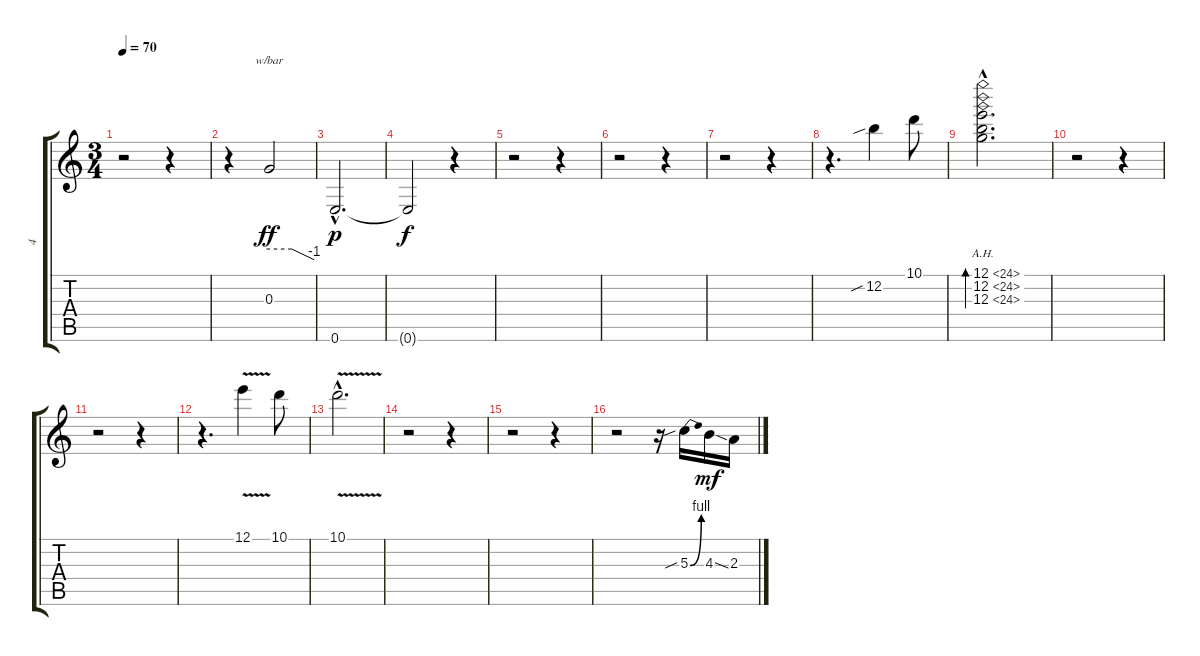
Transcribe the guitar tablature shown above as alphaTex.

\track ("4" "4") {instrument electricguitarclean}
\staff {score tabs}
\tuning (E4 B3 G3 D3 A2 E2) {hide}
\ts (3 4)
\tempo 70
\clef g2
\ks c
r.2{dy pp} r.4 |
r.4{volume 0} 0.3.2{tbe (custom default 0 0 30 0 60 -4) dy ff volume 15 instrument overdrivenguitar} |
0.6{hac}.2{d dy p} |
0.6{t}.2{dy f} r.4 |
r.2 r.4 |
r.2 r.4 |
r.2 r.4 |
r.4{d instrument electricguitarclean} 12.2{sib}.4 10.1.8 |
(12.1{ah 12 hac} 12.2{ah 12 hac} 12.3{ah 12 hac}).2{d bd 120} |
r.2 r.4 |
r.2 r.4 |
r.4{d} 12.1{v}.4 10.1.8 |
10.1{v hac}.2{d} |
r.2 r.4 |
r.2 r.4 |
r.2 r.16 5.3{be (bend 0 0 60 4) sib}.16 4.3{ss}.16{dy mf} 2.3.16
